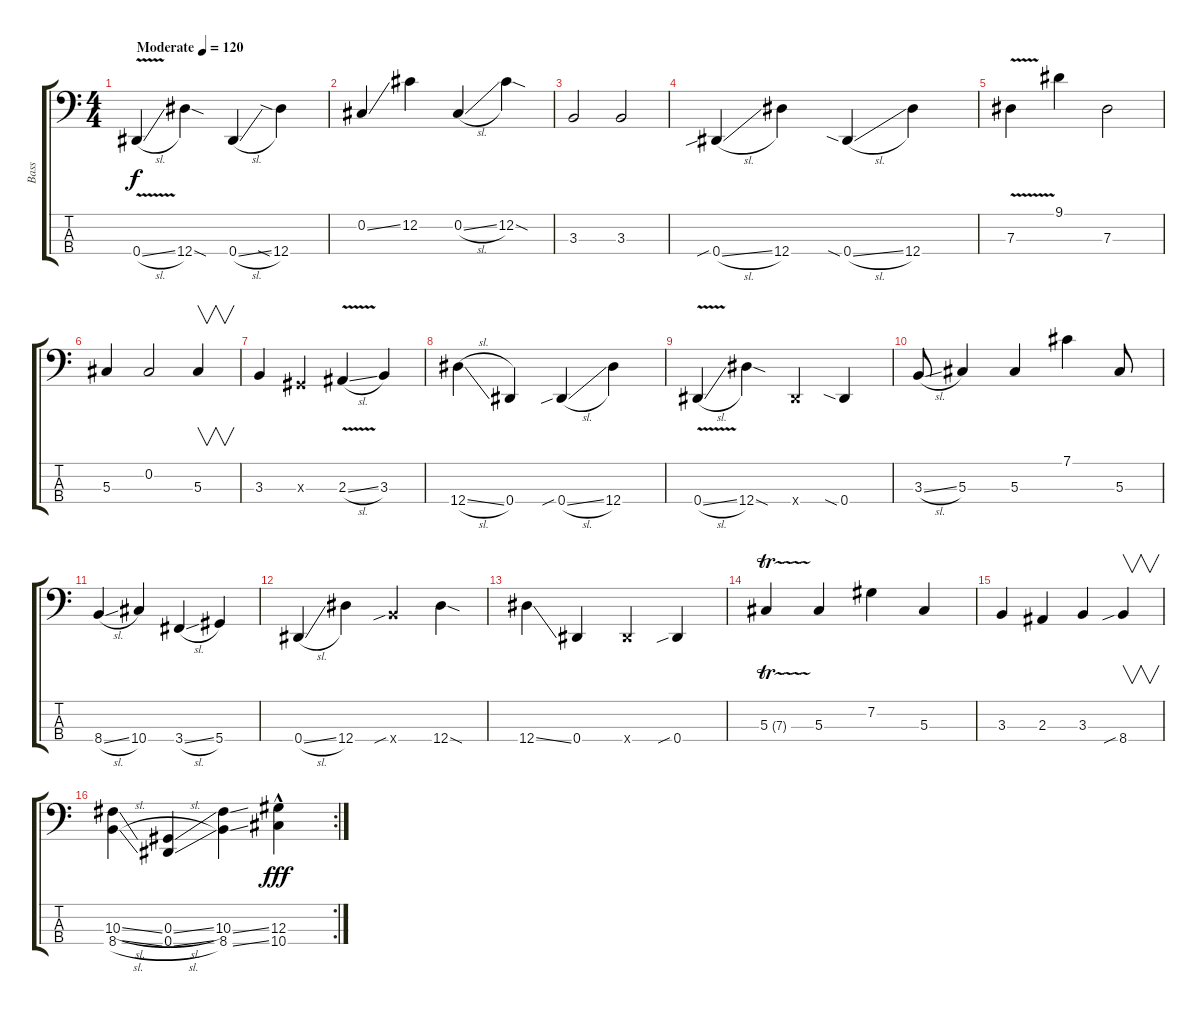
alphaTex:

\track ("Bass" "Bass") {instrument electricbassfinger}
\staff {score tabs}
\tuning (Gb2 Db2 Ab1 Eb1) {hide}
\ts (4 4)
\tempo (120 "Moderate")
\clef f4
\ks c
0.4{v sl}.4{dy f instrument electricbassfinger} 12.4{sod}.4 0.4{sl}.4 12.4{sia}.4 |
0.2{ss}.4 12.2.4 0.2{sl}.4 12.2{sod}.4 |
3.3.2 3.3.2 |
0.4{sib sl}.4 12.4.4 0.4{sia sl}.4 12.4.4 |
7.3{v}.4 9.1.4 7.3.2 |
5.3.4 0.2.2 5.3.4{v} |
3.3.4 0.3{x}.4 2.3{v sl}.4 3.3.4 |
12.4{sl}.4 0.4.4 0.4{sib sl}.4 12.4.4 |
0.4{v sl}.4 12.4{sod}.4 0.4{x}.4 0.4{sia}.4 |
3.3{sl}.8 5.3.4 5.3.4 7.1.4 5.3.8 |
8.4{sl}.4 10.4.4 3.4{sl}.4 5.4.4 |
0.4{sl}.4 12.4.4 8.4{sib x}.4 12.4{sod}.4 |
12.4{ss}.4 0.4.4 0.4{x}.4 0.4{sib}.4 |
5.3{tr (7 16)}.4 5.3.4 7.2.4 5.3.4 |
3.3.4 2.3.4 3.3.4 8.4{sib}.4{v} |
\rc 2
(10.3{sl} 8.4{sl}).4 (0.3{sl} 0.4{sl}).4 (10.3{ss} 8.4{ss}).4 (12.3 10.4{hac}).4{dy fff}
